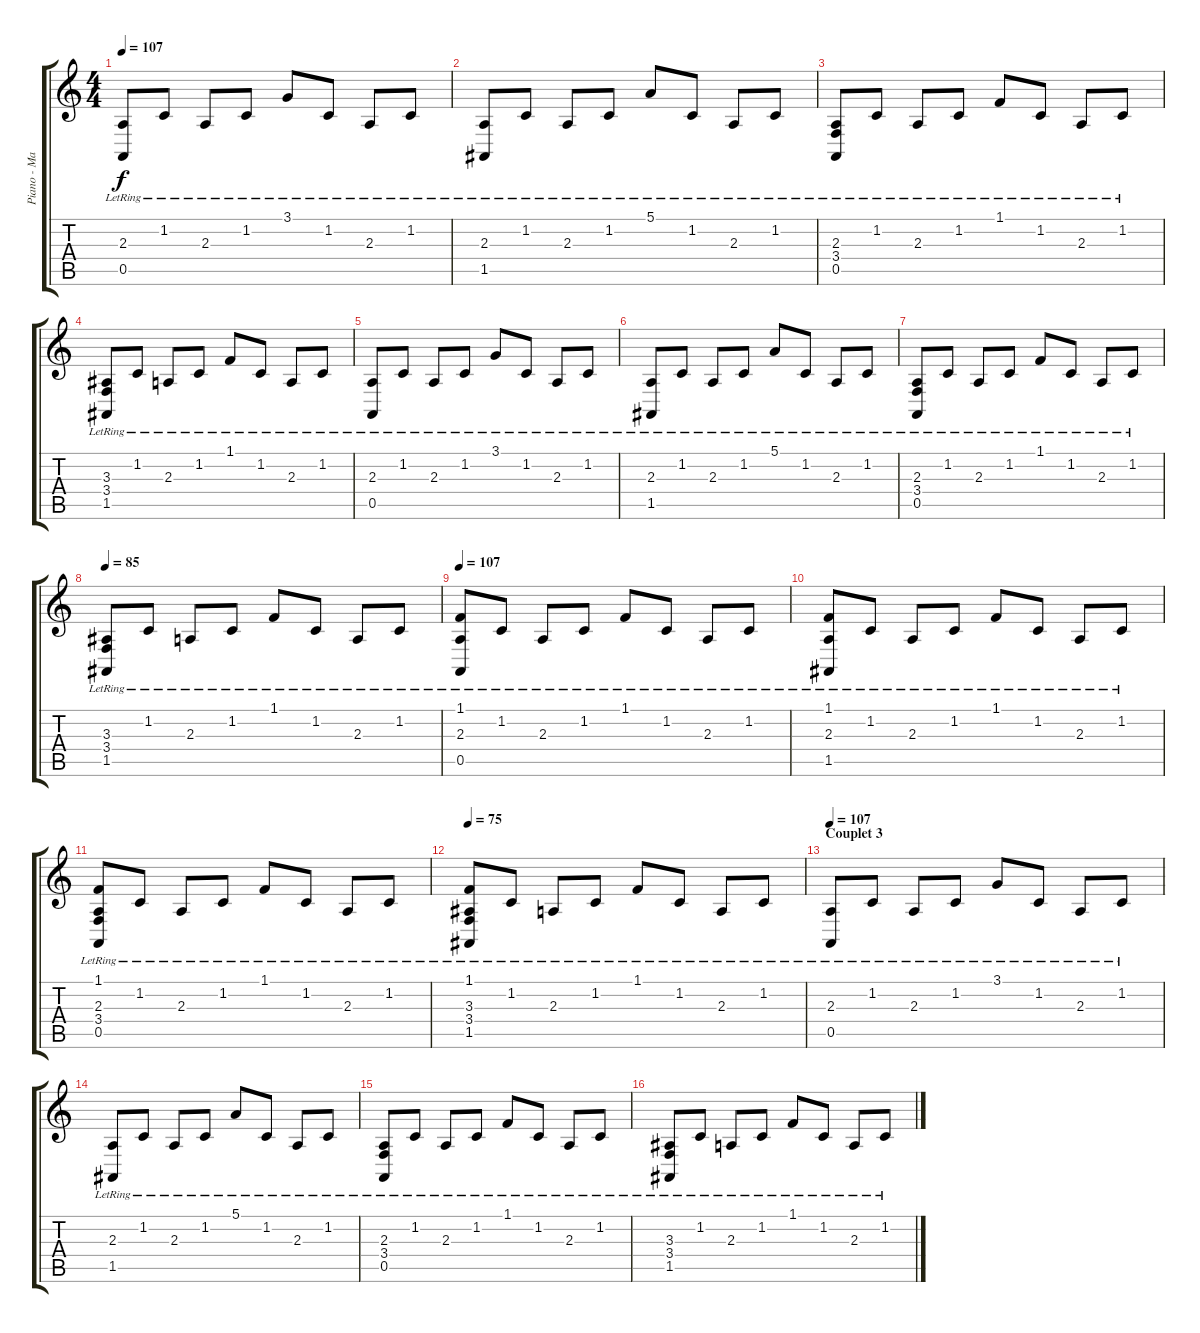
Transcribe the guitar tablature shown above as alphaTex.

\track ("Piano - Main Droite" "Piano - Ma") {instrument acousticgrandpiano}
\staff {score tabs}
\tuning (E4 B3 G3 D3 A2 E2) {hide}
\ts (4 4)
\tempo 107
\clef g2
\ks c
(2.3{lr} 0.5{lr}).8{dy f} 1.2{lr}.8 2.3{lr}.8 1.2{lr}.8 3.1{lr}.8 1.2{lr}.8 2.3{lr}.8 1.2{lr}.8 |
(2.3{lr} 1.5{lr}).8 1.2{lr}.8 2.3{lr}.8 1.2{lr}.8 5.1{lr}.8 1.2{lr}.8 2.3{lr}.8 1.2{lr}.8 |
(2.3{lr} 3.4{lr} 0.5{lr}).8 1.2{lr}.8 2.3{lr}.8 1.2{lr}.8 1.1{lr}.8 1.2{lr}.8 2.3{lr}.8 1.2{lr}.8 |
(3.3{lr} 3.4{lr} 1.5{lr}).8 1.2{lr}.8 2.3{lr}.8 1.2{lr}.8 1.1{lr}.8 1.2{lr}.8 2.3{lr}.8 1.2{lr}.8 |
(2.3{lr} 0.5{lr}).8 1.2{lr}.8 2.3{lr}.8 1.2{lr}.8 3.1{lr}.8 1.2{lr}.8 2.3{lr}.8 1.2{lr}.8 |
(2.3{lr} 1.5{lr}).8 1.2{lr}.8 2.3{lr}.8 1.2{lr}.8 5.1{lr}.8 1.2{lr}.8 2.3{lr}.8 1.2{lr}.8 |
(2.3{lr} 3.4{lr} 0.5{lr}).8 1.2{lr}.8 2.3{lr}.8 1.2{lr}.8 1.1{lr}.8 1.2{lr}.8 2.3{lr}.8 1.2{lr}.8 |
\tempo 85
(3.3{lr} 3.4{lr} 1.5{lr}).8 1.2{lr}.8 2.3{lr}.8 1.2{lr}.8 1.1{lr}.8 1.2{lr}.8 2.3{lr}.8 1.2{lr}.8 |
\tempo 107
(1.1{lr} 2.3{lr} 0.5{lr}).8 1.2{lr}.8 2.3{lr}.8 1.2{lr}.8 1.1{lr}.8 1.2{lr}.8 2.3{lr}.8 1.2{lr}.8 |
(1.1{lr} 2.3{lr} 1.5{lr}).8 1.2{lr}.8 2.3{lr}.8 1.2{lr}.8 1.1{lr}.8 1.2{lr}.8 2.3{lr}.8 1.2{lr}.8 |
(1.1{lr} 2.3{lr} 3.4{lr} 0.5{lr}).8 1.2{lr}.8 2.3{lr}.8 1.2{lr}.8 1.1{lr}.8 1.2{lr}.8 2.3{lr}.8 1.2{lr}.8 |
\tempo 75
(1.1{lr} 3.3{lr} 3.4{lr} 1.5{lr}).8 1.2{lr}.8 2.3{lr}.8 1.2{lr}.8 1.1{lr}.8 1.2{lr}.8 2.3{lr}.8 1.2{lr}.8 |
\section ("" "Couplet 3")
\tempo 107
(2.3{lr} 0.5{lr}).8 1.2{lr}.8 2.3{lr}.8 1.2{lr}.8 3.1{lr}.8 1.2{lr}.8 2.3{lr}.8 1.2{lr}.8 |
(2.3{lr} 1.5{lr}).8 1.2{lr}.8 2.3{lr}.8 1.2{lr}.8 5.1{lr}.8 1.2{lr}.8 2.3{lr}.8 1.2{lr}.8 |
(2.3{lr} 3.4{lr} 0.5{lr}).8 1.2{lr}.8 2.3{lr}.8 1.2{lr}.8 1.1{lr}.8 1.2{lr}.8 2.3{lr}.8 1.2{lr}.8 |
(3.3{lr} 3.4{lr} 1.5{lr}).8 1.2{lr}.8 2.3{lr}.8 1.2{lr}.8 1.1{lr}.8 1.2{lr}.8 2.3{lr}.8 1.2{lr}.8
